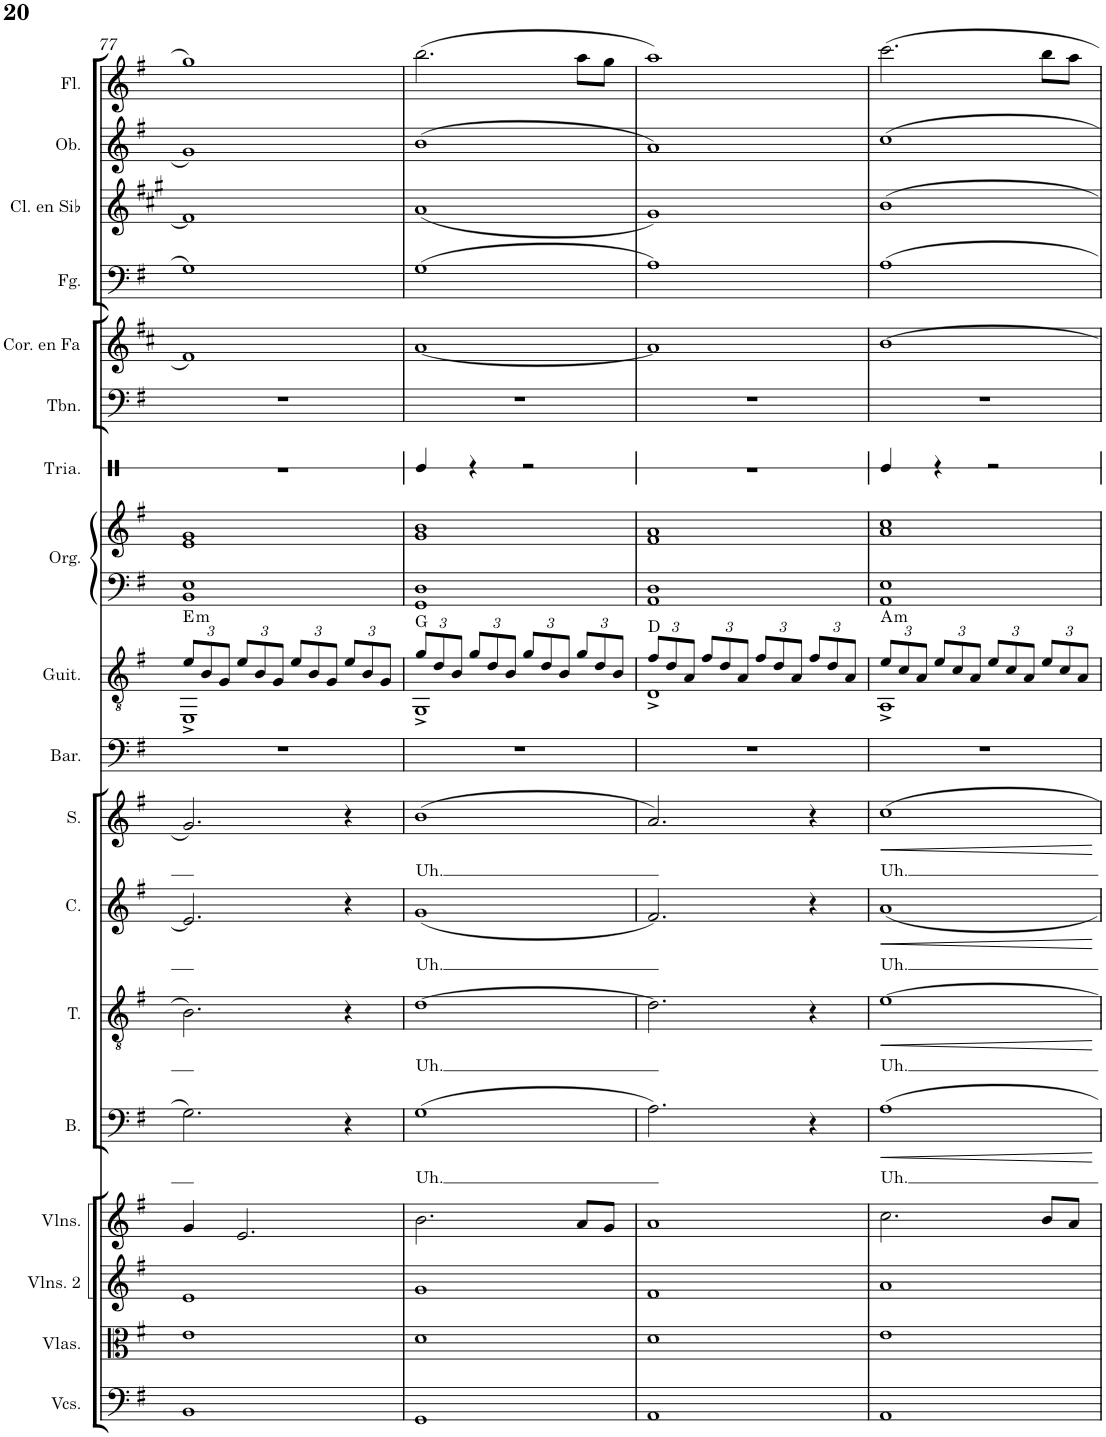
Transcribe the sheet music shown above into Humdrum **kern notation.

**kern	**kern	**kern	**kern	**kern	**text	**dynam	**kern	**text	**dynam	**kern	**text	**dynam	**kern	**text	**dynam	**kern	**kern	**harte	**kern	**kern	**kern	**kern	**kern	**kern	**kern	**kern	**kern
*part18	*part17	*part16	*part15	*part14	*part14	*part14	*part13	*part13	*part13	*part12	*part12	*part12	*part11	*part11	*part11	*part10	*part9	*part9	*part8	*part8	*part7	*part6	*part5	*part4	*part3	*part2	*part1
*staff19	*staff18	*staff17	*staff16	*staff15	*staff15	*staff15	*staff14	*staff14	*staff14	*staff13	*staff13	*staff13	*staff12	*staff12	*staff12	*staff11	*staff10	*	*staff9	*staff8	*staff7	*staff6	*staff5	*staff4	*staff3	*staff2	*staff1
*I"Violonchelos	*I"Violas	*I"Violines 2	*I"Violines 1	*I"Bajo	*	*	*I"Tenor	*	*	*I"Contralto	*	*	*I"Soprano	*	*	*I"Barítono	*I"Guitarra	*	*I"Órgano	*	*I"Triángulo	*I"Trombón	*I"Corno en Fa	*I"Fagot	*I"Clarinete en Sib	*I"Oboe	*I"Flauta
*I'Vcs.	*I'Vlas.	*I'Vlns. 2	*I'Vlns. 1	*I'B.	*	*	*I'T.	*	*	*I'C.	*	*	*I'S.	*	*	*I'Bar.	*I'Guit.	*	*	*	*	*I'Tbn.	*I'Cor. en Fa	*I'Fg.	*I'Cl. en Sib	*I'Ob.	*I'Fl.
!!LO:PB:g=z
*clefF4	*clefC3	*clefG2	*clefG2	*clefF4	*	*	*clefGv2	*	*	*clefG2	*	*	*clefG2	*	*	*clefF4	*clefGv2	*	*clefF4	*clefG2	*clefX	*clefF4	*clefG2	*clefF4	*clefG2	*clefG2	*clefG2
*	*	*	*	*	*	*	*	*	*	*	*	*	*	*	*	*	*	*	*	*	*	*	*Trd4c7	*	*Trd1c2	*	*
*k[f#]	*k[f#]	*k[f#]	*k[f#]	*k[f#]	*	*	*k[f#]	*	*	*k[f#]	*	*	*k[f#]	*	*	*k[f#]	*k[f#]	*	*k[f#]	*k[f#]	*k[]	*k[f#]	*k[f#c#]	*k[f#]	*k[f#c#g#]	*k[f#]	*k[f#]
*M4/4	*M4/4	*M4/4	*M4/4	*M4/4	*	*	*M4/4	*	*	*M4/4	*	*	*M4/4	*	*	*M4/4	*M4/4	*	*M4/4	*M4/4	*M4/4	*M4/4	*M4/4	*M4/4	*M4/4	*M4/4	*M4/4
*	*	*	*	*	*	*	*	*	*	*	*	*	*	*	*	*	*Xbrackettup	*	*	*	*	*	*	*	*	*	*
=77	=77	=77	=77	=77	=77	=77	=77	=77	=77	=77	=77	=77	=77	=77	=77	=77	=77	=77	=77	=77	=77	=77	=77	=77	=77	=77	=77
*	*	*	*	*	*	*	*	*	*	*	*	*	*	*	*	*	*^	*	*	*	*	*	*	*	*	*	*
!	!	!	!	!	!	!	!	!	!	!	!	!	!	!	!	!	!	!	!LO:H:kt=m	!	!	!	!	!	!	!	!	!
1BB	1e	1e	4g/	2.G\	.	.	2.B\	.	.	2.e/]	.	.	2.g/	.	.	1r	12e/L	1EE^	E:min	1BB 1E	1e 1g	1r	1r	1f#	1G	1f#]	1g	1gg
.	.	.	.	.	.	.	.	.	.	.	.	.	.	.	.	.	12B/	.	.	.	.	.	.	.	.	.	.	.
.	.	.	.	.	.	.	.	.	.	.	.	.	.	.	.	.	12G/J	.	.	.	.	.	.	.	.	.	.	.
.	.	.	2.e/	.	.	.	.	.	.	.	.	.	.	.	.	.	12e/L	.	.	.	.	.	.	.	.	.	.	.
.	.	.	.	.	.	.	.	.	.	.	.	.	.	.	.	.	12B/	.	.	.	.	.	.	.	.	.	.	.
.	.	.	.	.	.	.	.	.	.	.	.	.	.	.	.	.	12G/J	.	.	.	.	.	.	.	.	.	.	.
.	.	.	.	.	.	.	.	.	.	.	.	.	.	.	.	.	12e/L	.	.	.	.	.	.	.	.	.	.	.
.	.	.	.	.	.	.	.	.	.	.	.	.	.	.	.	.	12B/	.	.	.	.	.	.	.	.	.	.	.
.	.	.	.	.	.	.	.	.	.	.	.	.	.	.	.	.	12G/J	.	.	.	.	.	.	.	.	.	.	.
.	.	.	.	4r	.	.	4r	.	.	4r	.	.	4r	.	.	.	12e/L	.	.	.	.	.	.	.	.	.	.	.
.	.	.	.	.	.	.	.	.	.	.	.	.	.	.	.	.	12B/	.	.	.	.	.	.	.	.	.	.	.
.	.	.	.	.	.	.	.	.	.	.	.	.	.	.	.	.	12G/J	.	.	.	.	.	.	.	.	.	.	.
=78	=78	=78	=78	=78	=78	=78	=78	=78	=78	=78	=78	=78	=78	=78	=78	=78	=78	=78	=78	=78	=78	=78	=78	=78	=78	=78	=78	=78
!	!	!	!	!	!LO:LY:b	!	!	!LO:LY:b	!	!	!LO:LY:b	!	!	!LO:LY:b	!	!	!	!	!	!	!	!	!	!	!	!	!	!
1GG	1d	1g	2.b\	(1G	Uh.	.	[1d	Uh.	.	(1g	Uh.	.	(1b	Uh.	.	1r	12g/L	1GG^	G:maj	1GG 1D	1g 1b	4Re/	1r	[1a	(1G	(1a	(1b	(2.bb\
.	.	.	.	.	.	.	.	.	.	.	.	.	.	.	.	.	12d/	.	.	.	.	.	.	.	.	.	.	.
.	.	.	.	.	.	.	.	.	.	.	.	.	.	.	.	.	12B/J	.	.	.	.	.	.	.	.	.	.	.
.	.	.	.	.	.	.	.	.	.	.	.	.	.	.	.	.	12g/L	.	.	.	.	4r	.	.	.	.	.	.
.	.	.	.	.	.	.	.	.	.	.	.	.	.	.	.	.	12d/	.	.	.	.	.	.	.	.	.	.	.
.	.	.	.	.	.	.	.	.	.	.	.	.	.	.	.	.	12B/J	.	.	.	.	.	.	.	.	.	.	.
.	.	.	.	.	.	.	.	.	.	.	.	.	.	.	.	.	12g/L	.	.	.	.	2r	.	.	.	.	.	.
.	.	.	.	.	.	.	.	.	.	.	.	.	.	.	.	.	12d/	.	.	.	.	.	.	.	.	.	.	.
.	.	.	.	.	.	.	.	.	.	.	.	.	.	.	.	.	12B/J	.	.	.	.	.	.	.	.	.	.	.
.	.	.	8a/L	.	.	.	.	.	.	.	.	.	.	.	.	.	12g/L	.	.	.	.	.	.	.	.	.	.	8aa\L
.	.	.	.	.	.	.	.	.	.	.	.	.	.	.	.	.	12d/	.	.	.	.	.	.	.	.	.	.	.
.	.	.	8g/J	.	.	.	.	.	.	.	.	.	.	.	.	.	.	.	.	.	.	.	.	.	.	.	.	8gg\J
.	.	.	.	.	.	.	.	.	.	.	.	.	.	.	.	.	12B/J	.	.	.	.	.	.	.	.	.	.	.
=79	=79	=79	=79	=79	=79	=79	=79	=79	=79	=79	=79	=79	=79	=79	=79	=79	=79	=79	=79	=79	=79	=79	=79	=79	=79	=79	=79	=79
1AA	1d	1f#	1a	2.A\)	.	.	2.d\]	.	.	2.f#/)	.	.	2.a/)	.	.	1r	12f#/L	1D^	D:maj	1AA 1D	1f# 1a	1r	1r	1a]	1A)	1g#)	1a)	1aa)
.	.	.	.	.	.	.	.	.	.	.	.	.	.	.	.	.	12d/	.	.	.	.	.	.	.	.	.	.	.
.	.	.	.	.	.	.	.	.	.	.	.	.	.	.	.	.	12A/J	.	.	.	.	.	.	.	.	.	.	.
.	.	.	.	.	.	.	.	.	.	.	.	.	.	.	.	.	12f#/L	.	.	.	.	.	.	.	.	.	.	.
.	.	.	.	.	.	.	.	.	.	.	.	.	.	.	.	.	12d/	.	.	.	.	.	.	.	.	.	.	.
.	.	.	.	.	.	.	.	.	.	.	.	.	.	.	.	.	12A/J	.	.	.	.	.	.	.	.	.	.	.
.	.	.	.	.	.	.	.	.	.	.	.	.	.	.	.	.	12f#/L	.	.	.	.	.	.	.	.	.	.	.
.	.	.	.	.	.	.	.	.	.	.	.	.	.	.	.	.	12d/	.	.	.	.	.	.	.	.	.	.	.
.	.	.	.	.	.	.	.	.	.	.	.	.	.	.	.	.	12A/J	.	.	.	.	.	.	.	.	.	.	.
.	.	.	.	4r	.	.	4r	.	.	4r	.	.	4r	.	.	.	12f#/L	.	.	.	.	.	.	.	.	.	.	.
.	.	.	.	.	.	.	.	.	.	.	.	.	.	.	.	.	12d/	.	.	.	.	.	.	.	.	.	.	.
.	.	.	.	.	.	.	.	.	.	.	.	.	.	.	.	.	12A/J	.	.	.	.	.	.	.	.	.	.	.
=80	=80	=80	=80	=80	=80	=80	=80	=80	=80	=80	=80	=80	=80	=80	=80	=80	=80	=80	=80	=80	=80	=80	=80	=80	=80	=80	=80	=80
!	!	!	!	!	!LO:LY:b	!LO:HP:b	!	!LO:LY:b	!LO:HP:b	!	!LO:LY:b	!LO:HP:b	!	!LO:LY:b	!LO:HP:b	!	!	!	!LO:H:kt=m	!	!	!	!	!	!	!	!	!
1AA	1e	1a	2.cc\	1A	Uh.	<	[1e	Uh.	<	1a	Uh.	<	1cc	Uh.	<	1r	12e/L	1AA^	A:min	1AA 1E	1a 1cc	4Re/	1r	[1b	1A	1b	1cc	2.ccc\
.	.	.	.	.	.	.	.	.	.	.	.	.	.	.	.	.	12c/	.	.	.	.	.	.	.	.	.	.	.
.	.	.	.	.	.	.	.	.	.	.	.	.	.	.	.	.	12A/J	.	.	.	.	.	.	.	.	.	.	.
.	.	.	.	.	.	.	.	.	.	.	.	.	.	.	.	.	12e/L	.	.	.	.	4r	.	.	.	.	.	.
.	.	.	.	.	.	.	.	.	.	.	.	.	.	.	.	.	12c/	.	.	.	.	.	.	.	.	.	.	.
.	.	.	.	.	.	.	.	.	.	.	.	.	.	.	.	.	12A/J	.	.	.	.	.	.	.	.	.	.	.
.	.	.	.	.	.	.	.	.	.	.	.	.	.	.	.	.	12e/L	.	.	.	.	2r	.	.	.	.	.	.
.	.	.	.	.	.	.	.	.	.	.	.	.	.	.	.	.	12c/	.	.	.	.	.	.	.	.	.	.	.
.	.	.	.	.	.	.	.	.	.	.	.	.	.	.	.	.	12A/J	.	.	.	.	.	.	.	.	.	.	.
.	.	.	8b/L	.	.	.	.	.	.	.	.	.	.	.	.	.	12e/L	.	.	.	.	.	.	.	.	.	.	8bb\L
.	.	.	.	.	.	.	.	.	.	.	.	.	.	.	.	.	12c/	.	.	.	.	.	.	.	.	.	.	.
.	.	.	8a/J	.	.	.	.	.	.	.	.	.	.	.	.	.	.	.	.	.	.	.	.	.	.	.	.	8aa\J
.	.	.	.	.	.	.	.	.	.	.	.	.	.	.	.	.	12A/J	.	.	.	.	.	.	.	.	.	.	.
*	*	*	*	*	*	*	*	*	*	*	*	*	*	*	*	*	*v	*v	*	*	*	*	*	*	*	*	*	*
.	.	.	.	.	.	[	.	.	[	.	.	[	.	.	[	.	.	.	.	.	.	.	.	.	.	.	.
=	=	=	=	=	=	=	=	=	=	=	=	=	=	=	=	=	=	=	=	=	=	=	=	=	=	=	=
*-	*-	*-	*-	*-	*-	*-	*-	*-	*-	*-	*-	*-	*-	*-	*-	*-	*-	*-	*-	*-	*-	*-	*-	*-	*-	*-	*-
